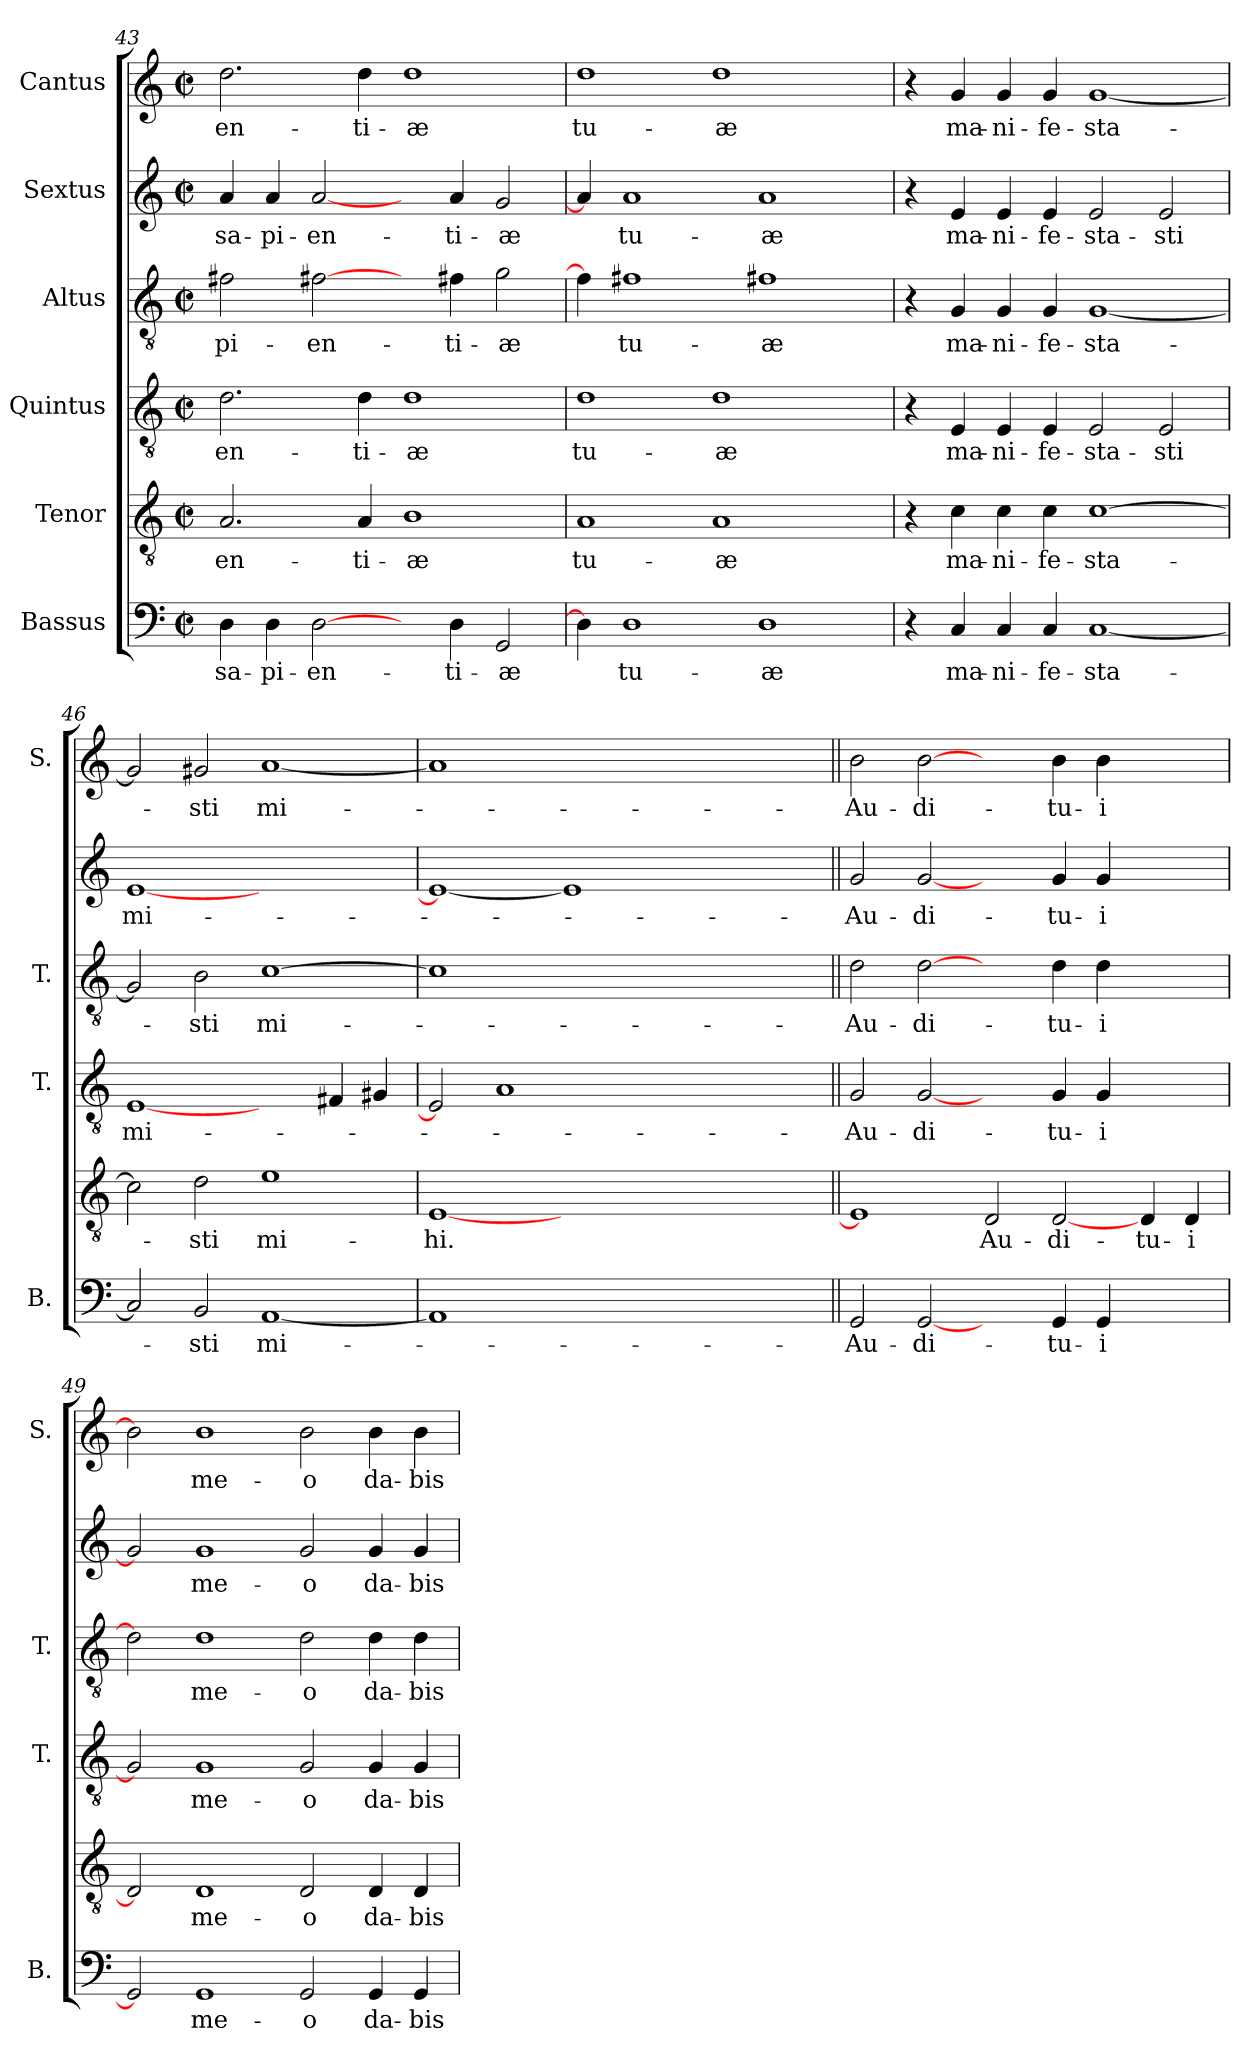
**kern	**text	**kern	**text	**kern	**text	**kern	**text	**kern	**text	**kern	**text
*part6	*part6	*part5	*part5	*part4	*part4	*part3	*part3	*part2	*part2	*part1	*part1
*staff6	*staff6	*staff5	*staff5	*staff4	*staff4	*staff3	*staff3	*staff2	*staff2	*staff1	*staff1
*I"Bassus	*	*I"Tenor	*	*I"Quintus	*	*I"Altus	*	*I"Sextus	*	*I"Cantus	*
*I'B.	*	*	*	*I'T.	*	*I'T.	*	*	*	*I'S.	*
*clefF4	*	*clefGv2	*	*clefGv2	*	*clefGv2	*	*clefG2	*	*clefG2	*
*k[]	*	*k[]	*	*k[]	*	*k[]	*	*k[]	*	*k[]	*
*C:	*	*C:	*	*C:	*	*C:	*	*C:	*	*C:	*
*M2/2	*	*M2/2	*	*M2/2	*	*M2/2	*	*M2/2	*	*M2/2	*
*met(c|)	*	*met(c|)	*	*met(c|)	*	*met(c|)	*	*met(c|)	*	*met(c|)	*
=43	=43	=43	=43	=43	=43	=43	=43	=43	=43	=43	=43
4D\	sa-	2.A/	-en-	2.d\	-en-	2f#X\	-pi-	4a/	sa-	2.dd\	-en-
4D\	-pi-	.	.	.	.	.	.	4a/	-pi-	.	.
[2D\	-en-	.	.	.	.	[2f#X\	-en-	[2a/	-en-	.	.
.	.	4A/	-ti-	4d\	-ti-	.	.	.	.	4dd\	-ti-
4ryy	.	1B\	-æ	1d\	-æ	4ryy	.	4ryy	.	1dd\	-æ
4D\	-ti-	.	.	.	.	4f#X\	-ti-	4a/	-ti-	.	.
2GG/	-æ	.	.	.	.	2g\	-æ	2g/	-æ	.	.
=44	=44	=44	=44	=44	=44	=44	=44	=44	=44	=44	=44
4D\]	.	1A/	tu-	1d\	tu-	4f#\]	.	4a/]	.	1dd\	tu-
1D\	tu-	.	.	.	.	1f#X\	tu-	1a/	tu-	.	.
.	.	1A/	-æ	1d\	-æ	.	.	.	.	1dd\	-æ
1D\	-æ	.	.	.	.	1f#X\	-æ	1a/	-æ	.	.
.	.	4ryy	.	4ryy	.	.	.	.	.	4ryy	.
=45	=45	=45	=45	=45	=45	=45	=45	=45	=45	=45	=45
4r	.	4r	.	4r	.	4r	.	4r	.	4r	.
4C/	ma-	4c\	ma-	4E/	ma-	4G/	ma-	4e/	ma-	4g/	ma-
4C/	-ni-	4c\	-ni-	4E/	-ni-	4G/	-ni-	4e/	-ni-	4g/	-ni-
4C/	-fe-	4c\	-fe-	4E/	-fe-	4G/	-fe-	4e/	-fe-	4g/	-fe-
[1C/	-sta-	[1c\	-sta-	2E/	-sta-	[1G/	-sta-	2e/	-sta-	[1g/	-sta-
.	.	.	.	2E/	-sti	.	.	2e/	-sti	.	.
!!LO:LB:g=z
=46	=46	=46	=46	=46	=46	=46	=46	=46	=46	=46	=46
2C/]	.	2c\]	.	[1E/	mi-	2G/]	.	[1e/	mi-	2g/]	.
2BB/	-sti	2d\	-sti	.	.	2B\	-sti	.	.	2g#X/	-sti
[1AA/	mi-	1e\	mi-	2ryy	.	[1c\	mi-	1ryy	.	[1a/	mi-
.	.	.	.	4F#X/	.	.	.	.	.	.	.
.	.	.	.	4G#X/	.	.	.	.	.	.	.
=47	=47	=47	=47	=47	=47	=47	=47	=47	=47	=47	=47
1AA/]	.	[1E/	-hi.	2E/]	.	1c\]	.	1e/_	.	1a/]	.
.	.	.	.	1A/	.	.	.	.	.	.	.
1E\yy	-hi.	0ryy	.	.	.	1B\yy	-hi.	1e/]	.	1b\yy	-hi.
.	.	.	.	1G#X/yy	-hi.	.	.	.	.	.	.
1ryy	.	.	.	.	.	1ryy	.	1e/yy	-hi.	1ryy	.
.	.	.	.	2ryy	.	.	.	.	.	.	.
=48||	=48||	=48||	=48||	=48||	=48||	=48||	=48||	=48||	=48||	=48||	=48||
2GG/	Au-	1E/]	.	2G/	Au-	2d\	Au-	2g/	Au-	2b\	Au-
[2GG/	-di-	.	.	[2G/	-di-	[2d\	-di-	[2g/	-di-	[2b\	-di-
2ryy	.	2D/	Au-	2ryy	.	2ryy	.	2ryy	.	2ryy	.
4GG/	-tu-	[2D/	-di-	4G/	-tu-	4d\	-tu-	4g/	-tu-	4b\	-tu-
4GG/	-i	.	.	4G/	-i	4d\	-i	4g/	-i	4b\	-i
2ryy	.	4D/	-tu-	2ryy	.	2ryy	.	2ryy	.	2ryy	.
.	.	4D/	-i	.	.	.	.	.	.	.	.
=49	=49	=49	=49	=49	=49	=49	=49	=49	=49	=49	=49
2GG/]	.	2D/]	.	2G/]	.	2d\]	.	2g/]	.	2b\]	.
1GG/	me-	1D/	me-	1G/	me-	1d\	me-	1g/	me-	1b\	me-
2GG/	-o	2D/	-o	2G/	-o	2d\	-o	2g/	-o	2b\	-o
4GG/	da-	4D/	da-	4G/	da-	4d\	da-	4g/	da-	4b\	da-
4GG/	-bis	4D/	-bis	4G/	-bis	4d\	-bis	4g/	-bis	4b\	-bis
=	=	=	=	=	=	=	=	=	=	=	=
*-	*-	*-	*-	*-	*-	*-	*-	*-	*-	*-	*-
